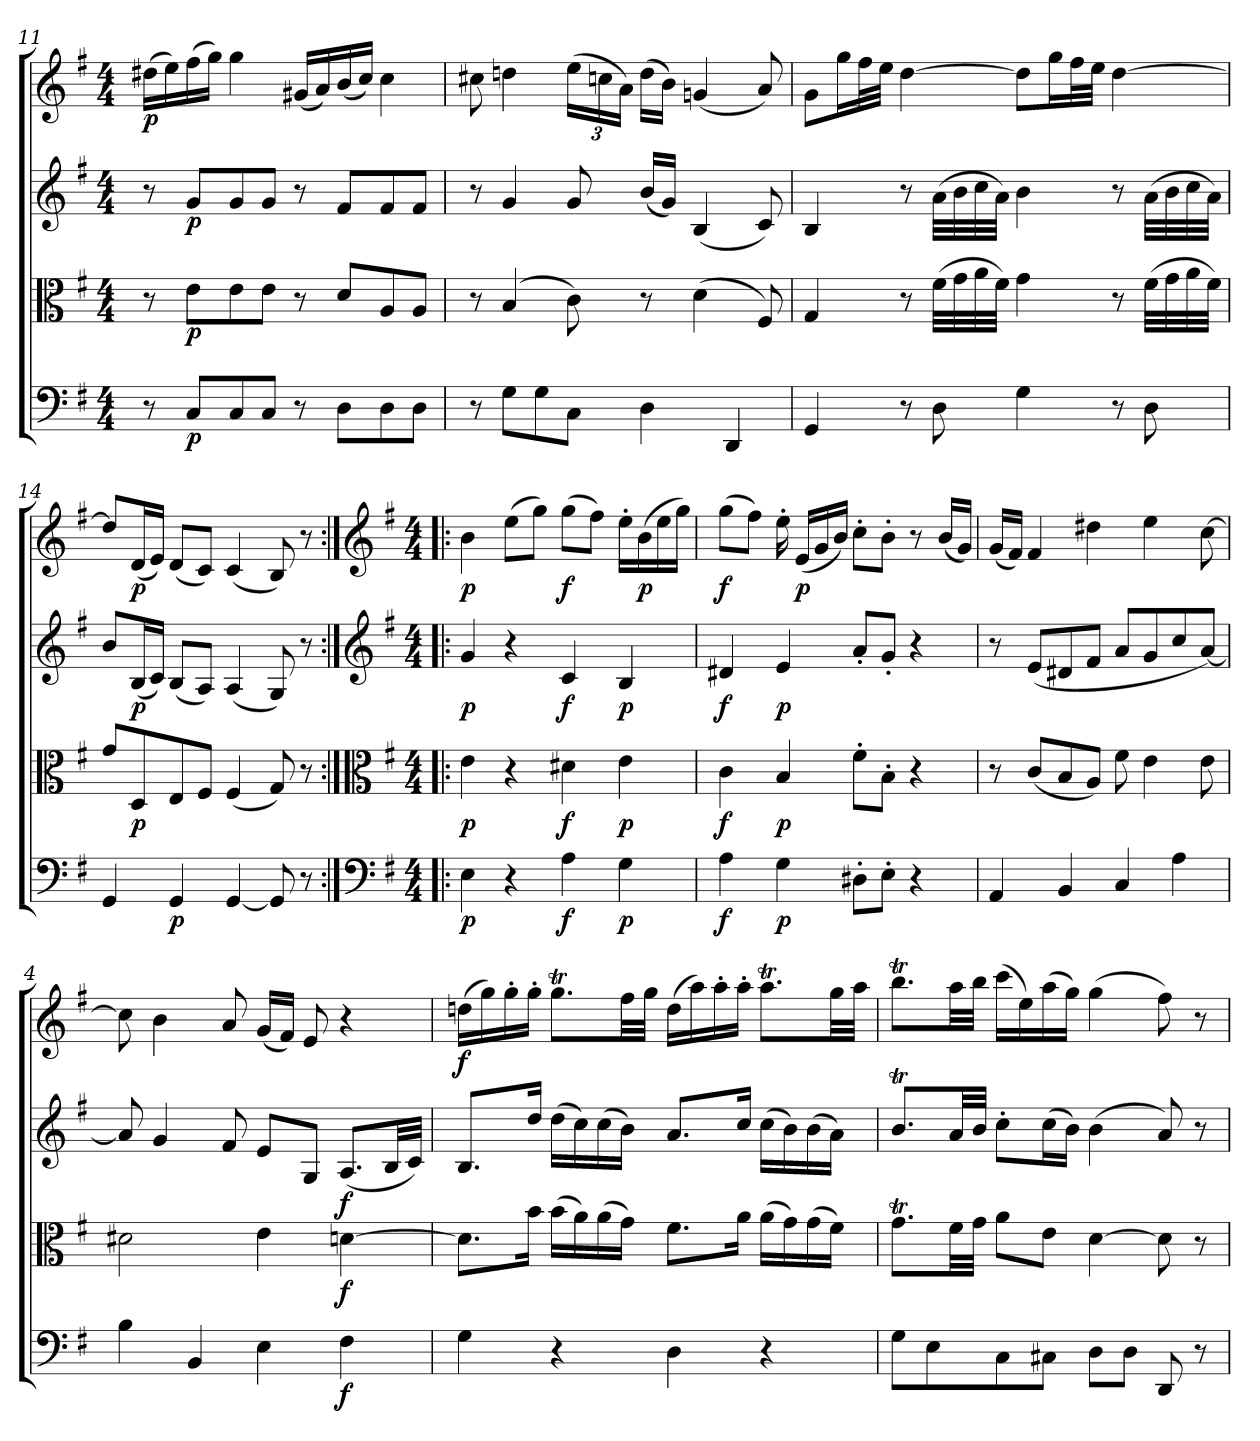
**kern	**dynam	**kern	**dynam	**kern	**dynam	**kern	**dynam
*part4	*part4	*part3	*part3	*part2	*part2	*part1	*part1
*staff4	*staff4	*staff3	*staff3	*staff2	*staff2	*staff1	*staff1
*clefF4	*	*clefC3	*	*clefG2	*	*clefG2	*
*k[f#]	*	*k[f#]	*	*k[f#]	*	*k[f#]	*
*e:	*	*e:	*	*e:	*	*e:	*
*M4/4	*	*M4/4	*	*M4/4	*	*M4/4	*
=11	=11	=11	=11	=11	=11	=11	=11
8r	.	8r	.	8r	.	(16dd#X\LL	p
.	.	.	.	.	.	16ee\)	.
8C/L	p	8e\L	p	8g/L	p	(16ff#\	.
.	.	.	.	.	.	16gg\JJ)	.
8C/	.	8e\	.	8g/	.	4gg\	.
8C/J	.	8e\J	.	8g/J	.	.	.
8r	.	8r	.	8r	.	(16g#X/LL	.
.	.	.	.	.	.	16a/)	.
8D\L	.	8d/L	.	8f#/L	.	(16b/	.
.	.	.	.	.	.	16cc/JJ)	.
8D\	.	8A/	.	8f#/	.	4cc\	.
8D\J	.	8A/J	.	8f#/J	.	.	.
=12	=12	=12	=12	=12	=12	=12	=12
8r	.	8r	.	8r	.	8cc#X\	.
8G\L	.	(4B/	.	4g/	.	4ddn\	.
8G\	.	.	.	.	.	.	.
8C\J	.	8c\)	.	8g/	.	(24ee\LL	.
.	.	.	.	.	.	24ccn\	.
.	.	.	.	.	.	24a\JJ)	.
4D\	.	8r	.	(16b/LL	.	(16dd\LL	.
.	.	.	.	16g/JJ)	.	16b\JJ)	.
.	.	(4d\	.	(4B/	.	(4gn/	.
4DD/	.	.	.	.	.	.	.
.	.	8F#/)	.	8c/)	.	8a/)	.
=13	=13	=13	=13	=13	=13	=13	=13
4GG/	.	4G/	.	4B/	.	8g\L	.
.	.	.	.	.	.	16gg\L	.
.	.	.	.	.	.	32ff#\L	.
.	.	.	.	.	.	32ee\JJJ	.
8r	.	8r	.	8r	.	[4dd\	.
8D\	.	(32f#\LLL	.	(32a\LLL	.	.	.
.	.	32g\	.	32b\	.	.	.
.	.	32a\	.	32cc\	.	.	.
.	.	32f#\JJJ)	.	32a\JJJ)	.	.	.
4G\	.	4g\	.	4b\	.	8dd\L]	.
.	.	.	.	.	.	16gg\L	.
.	.	.	.	.	.	32ff#\L	.
.	.	.	.	.	.	32ee\JJJ	.
8r	.	8r	.	8r	.	[4dd\	.
8D\	.	(32f#\LLL	.	(32a\LLL	.	.	.
.	.	32g\	.	32b\	.	.	.
.	.	32a\	.	32cc\	.	.	.
.	.	32f#\JJJ)	.	32a\JJJ)	.	.	.
=14	=14	=14	=14	=14	=14	=14	=14
4GG/	.	8g\L	.	8b/L	.	8dd/L]	.
.	.	8D/	p	(16B/L	p	(16d/L	p
.	.	.	.	16c/JJ)	.	16e/JJ)	.
4GG/	p	8E/	.	(8B/L	.	(8d/L	.
.	.	8F#/J	.	8A/J)	.	8c/J)	.
[4GG/	.	(4F#/	.	(4A/	.	(4c/	.
8GG/]	.	8G/)	.	8G/)	.	8B/)	.
8r	.	8r	.	8r	.	8r	.
=15:|!|:	=15:|!|:	=15:|!|:	=15:|!|:	=15:|!|:	=15:|!|:	=15:|!|:	=15:|!|:
*clefF4	*	*clefC3	*	*clefG2	*	*clefG2	*
*k[f#]	*	*k[f#]	*	*k[f#]	*	*k[f#]	*
*e:	*	*e:	*	*e:	*	*e:	*
*M4/4	*	*M4/4	*	*M4/4	*	*M4/4	*
4E\	p	4e\	p	4g/	p	4b\	p
4r	.	4r	.	4r	.	(8ee\L	.
.	.	.	.	.	.	8gg\J)	.
4A\	f	4d#X\	f	4c/	f	(8gg\L	f
.	.	.	.	.	.	8ff#\J)	.
4G\	p	4e\	p	4B/	p	16ee'\LL	.
.	.	.	.	.	.	(16b\	p
.	.	.	.	.	.	16ee\	.
.	.	.	.	.	.	16gg\JJ)	.
=2	=2	=2	=2	=2	=2	=2	=2
4A\	f	4c\	f	4d#X/	f	(8gg\L	f
.	.	.	.	.	.	8ff#\J)	.
4G\	p	4B/	p	4e/	p	16ee'\	.
.	.	.	.	.	.	(16e/LL	p
.	.	.	.	.	.	16g/	.
.	.	.	.	.	.	16b/JJ)	.
8D#X'\L	.	8f#'\L	.	8a'/L	.	8cc'\L	.
8E'\J	.	8B'\J	.	8g'/J	.	8b'\J	.
4r	.	4r	.	4r	.	8r	.
.	.	.	.	.	.	(16b/LL	.
.	.	.	.	.	.	16g/JJ)	.
=3	=3	=3	=3	=3	=3	=3	=3
4AA/	.	8r	.	8r	.	(16g/LL	.
.	.	.	.	.	.	16f#/JJ)	.
.	.	(8c/L	.	(8e/L	.	4f#/	.
4BB/	.	8B/	.	8d#X/	.	.	.
.	.	8A/J)	.	8f#/J	.	4dd#X\	.
4C/	.	8f#\	.	8a/L	.	.	.
.	.	4e\	.	8g/	.	4ee\	.
4A\	.	.	.	8cc/	.	.	.
.	.	8e\	.	[8a/J)	.	[8cc\	.
=4	=4	=4	=4	=4	=4	=4	=4
4B\	.	2d#X\	.	8a/]	.	8cc\]	.
.	.	.	.	4g/	.	4b\	.
4BB/	.	.	.	.	.	.	.
.	.	.	.	8f#/	.	8a/	.
4E\	.	4e\	.	8e/L	.	(16g/LL	.
.	.	.	.	.	.	16f#/JJ)	.
.	.	.	.	8G/J	.	8e/	.
4F#\	f	[4dn\	f	(8.A/L	f	4r	.
.	.	.	.	32B/LL	.	.	.
.	.	.	.	32c/JJJ)	.	.	.
=5	=5	=5	=5	=5	=5	=5	=5
4G\	.	8.d\L]	.	8.B/L	.	(16ddn\LL	f
.	.	.	.	.	.	16gg\)	.
.	.	.	.	.	.	16gg'\	.
.	.	16b\Jk	.	16dd/Jk	.	16gg'\JJ	.
4r	.	(16b\LL	.	(16dd\LL	.	8.ggT\L	.
.	.	16a\)	.	16cc\)	.	.	.
.	.	(16a\	.	(16cc\	.	.	.
.	.	16g\JJ)	.	16b\JJ)	.	32ff#\LL	.
.	.	.	.	.	.	32gg\JJJ	.
4D\	.	8.f#\L	.	8.a/L	.	(16dd\LL	.
.	.	.	.	.	.	16aa\)	.
.	.	.	.	.	.	16aa'\	.
.	.	16a\Jk	.	16cc/Jk	.	16aa'\JJ	.
4r	.	(16a\LL	.	(16cc\LL	.	8.aaT\L	.
.	.	16g\)	.	16b\)	.	.	.
.	.	(16g\	.	(16b\	.	.	.
.	.	16f#\JJ)	.	16a\JJ)	.	32gg\LL	.
.	.	.	.	.	.	32aa\JJJ	.
=6	=6	=6	=6	=6	=6	=6	=6
8G\L	.	8.gT\L	.	8.bt/L	.	8.bbt\L	.
8E\	.	.	.	.	.	.	.
.	.	32f#\LL	.	32a/LL	.	32aa\LL	.
.	.	32g\JJJ	.	32b/JJJ	.	32bb\JJJ	.
8C\	.	8a\L	.	8cc'\L	.	(16ccc\LL	.
.	.	.	.	.	.	16ee\)	.
8C#X\J	.	8e\J	.	(16cc\L	.	(16aa\	.
.	.	.	.	16b\JJ)	.	16gg\JJ)	.
8D\L	.	[4d\	.	(4b\	.	(4gg\	.
8D\J	.	.	.	.	.	.	.
8DD/	.	8d\]	.	8a/)	.	8ff#\)	.
8r	.	8r	.	8r	.	8r	.
=	=	=	=	=	=	=	=
*-	*-	*-	*-	*-	*-	*-	*-
